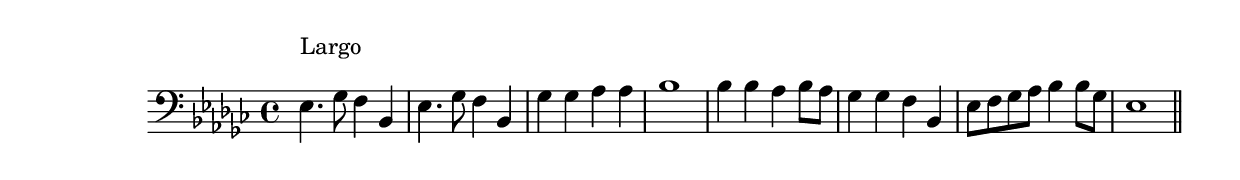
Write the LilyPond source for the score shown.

\version "2.14.0"
%{\header {
  title = "lullabye (Russia)"
  composer = "anonymous"
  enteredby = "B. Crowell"
}%}
\score{{\key es \minor
\time 4/4
%{\tempo 4=70
%}\clef bass
\relative es {
  es4.^\markup{\column { "Largo" " " }} ges8 f4 bes, | es4. ges8 f4 bes, | ges'4 ges as as | bes1 |
  bes4 bes as bes8 as | ges4 ges f bes, | es8 f ges as bes4 bes8 ges | es1
  \bar "||"
}

}}